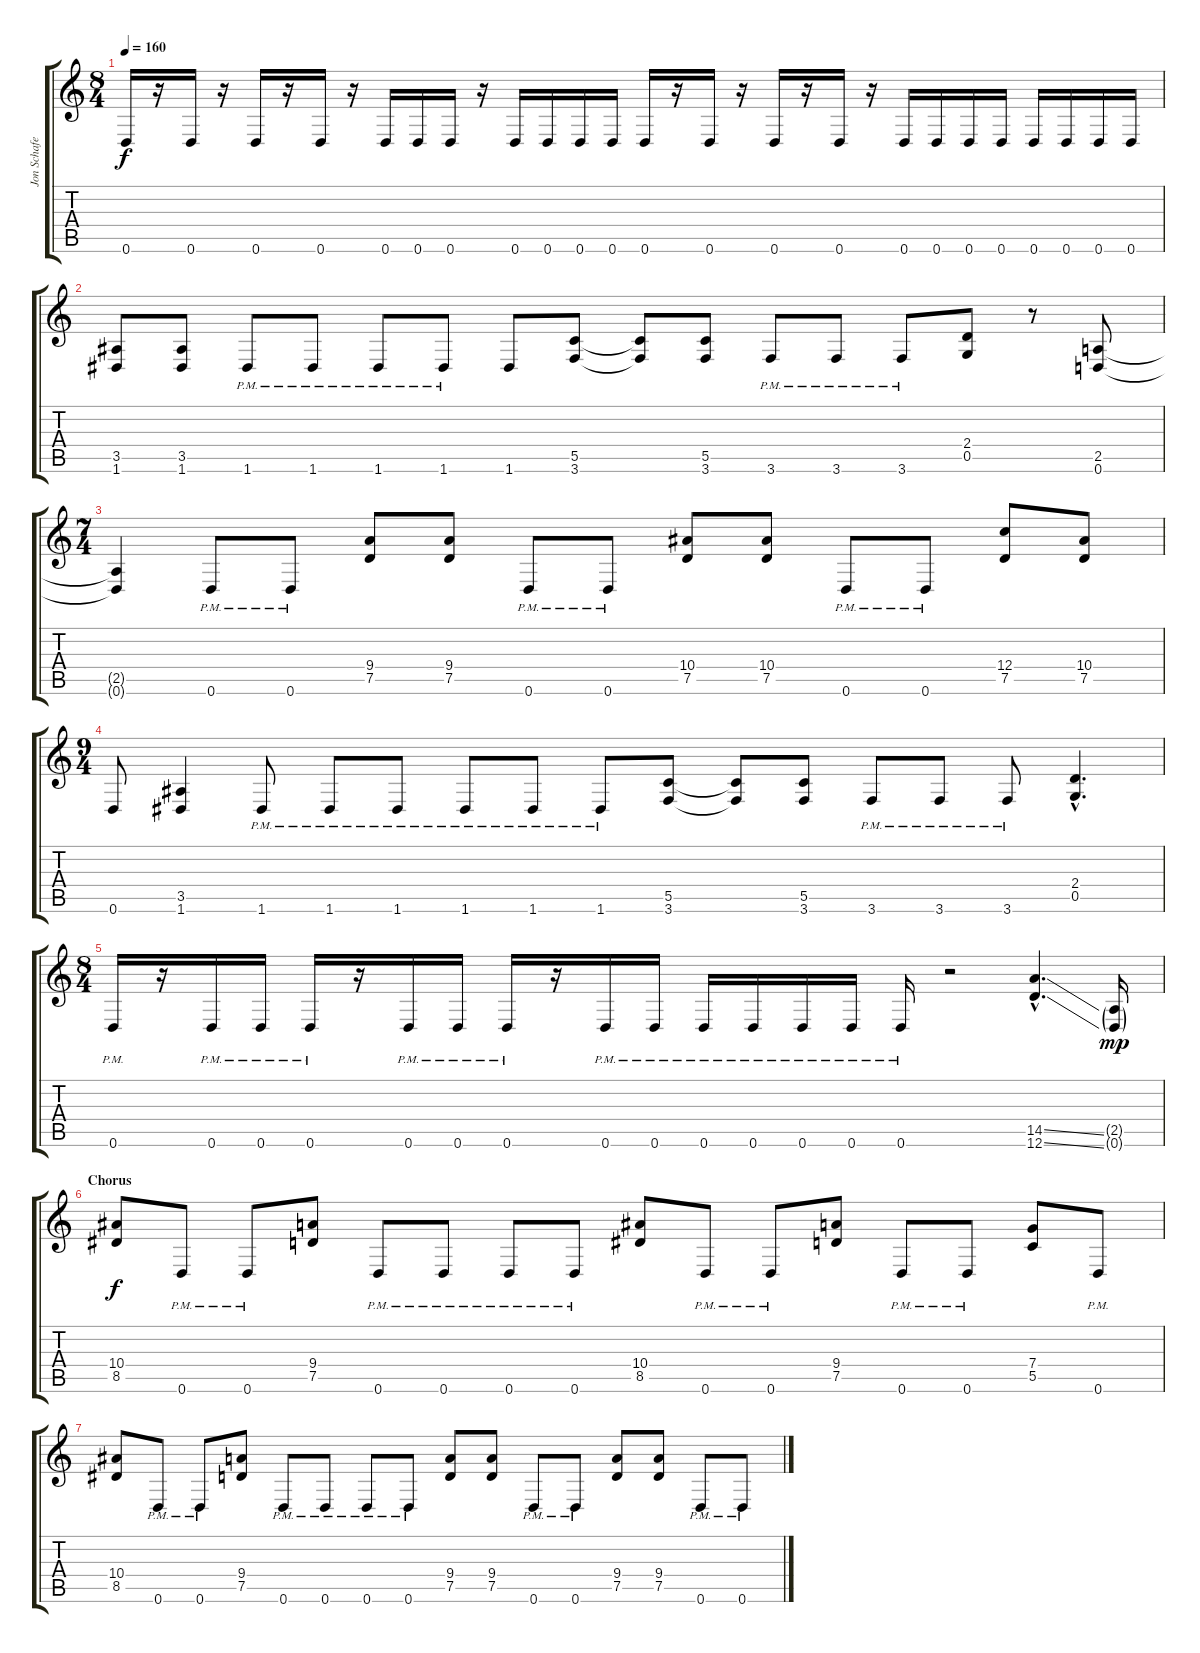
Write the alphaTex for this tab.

\track ("Jon Schafer" "Jon Schafe") {instrument distortionguitar}
\staff {score tabs}
\tuning (D4 A3 F3 C3 G2 D2) {hide}
\ts (8 4)
\tempo 160
\clef g2
\ks c
0.6.16{dy f} r.16 0.6.16 r.16 0.6.16 r.16 0.6.16 r.16 0.6.16 0.6.16 0.6.16 r.16 0.6.16 0.6.16 0.6.16 0.6.16 0.6.16 r.16 0.6.16 r.16 0.6.16 r.16 0.6.16 r.16 0.6.16 0.6.16 0.6.16 0.6.16 0.6.16 0.6.16 0.6.16 0.6.16 |
(3.5 1.6).8 (3.5 1.6).8 1.6{pm}.8 1.6{pm}.8 1.6{pm}.8 1.6{pm}.8 1.6.8 (5.5 3.6).8 (5.5{t} 3.6{t}).8 (5.5 3.6).8 3.6{pm}.8 3.6{pm}.8 3.6{pm}.8 (2.4 0.5).8 r.8 (2.5 0.6).8 |
\ts (7 4)
(2.5{t} 0.6{t}).4 0.6{pm}.8 0.6{pm}.8 (9.4 7.5).8 (9.4 7.5).8 0.6{pm}.8 0.6{pm}.8 (10.4 7.5).8 (10.4 7.5).8 0.6{pm}.8 0.6{pm}.8 (12.4 7.5).8 (10.4 7.5).8 |
\ts (9 4)
0.6.8 (3.5 1.6).4 1.6{pm}.8 1.6{pm}.8 1.6{pm}.8 1.6{pm}.8 1.6{pm}.8 1.6{pm}.8 (5.5 3.6).8 (5.5{t} 3.6{t}).8 (5.5 3.6).8 3.6{pm}.8 3.6{pm}.8 3.6{pm}.8 (2.4{hac} 0.5{hac}).4{d} |
\ts (8 4)
0.6{pm}.16 r.16 0.6{pm}.16 0.6{pm}.16 0.6{pm}.16 r.16 0.6{pm}.16 0.6{pm}.16 0.6{pm}.16 r.16 0.6{pm}.16 0.6{pm}.16 0.6{pm}.16 0.6{pm}.16 0.6{pm}.16 0.6{pm}.16 0.6{pm}.16 r.2 (14.5{ss hac} 12.6{ss hac}).4{d} (2.5{g} 0.6{g}).16{dy mp} |
\section ("" "Chorus")
(10.4 8.5).8{dy f} 0.6{pm}.8 0.6{pm}.8 (9.4 7.5).8 0.6{pm}.8 0.6{pm}.8 0.6{pm}.8 0.6{pm}.8 (10.4 8.5).8 0.6{pm}.8 0.6{pm}.8 (9.4 7.5).8 0.6{pm}.8 0.6{pm}.8 (7.4 5.5).8 0.6{pm}.8 |
(10.4 8.5).8 0.6{pm}.8 0.6{pm}.8 (9.4 7.5).8 0.6{pm}.8 0.6{pm}.8 0.6{pm}.8 0.6{pm}.8 (9.4 7.5).8 (9.4 7.5).8 0.6{pm}.8 0.6{pm}.8 (9.4 7.5).8 (9.4 7.5).8 0.6{pm}.8 0.6{pm}.8
